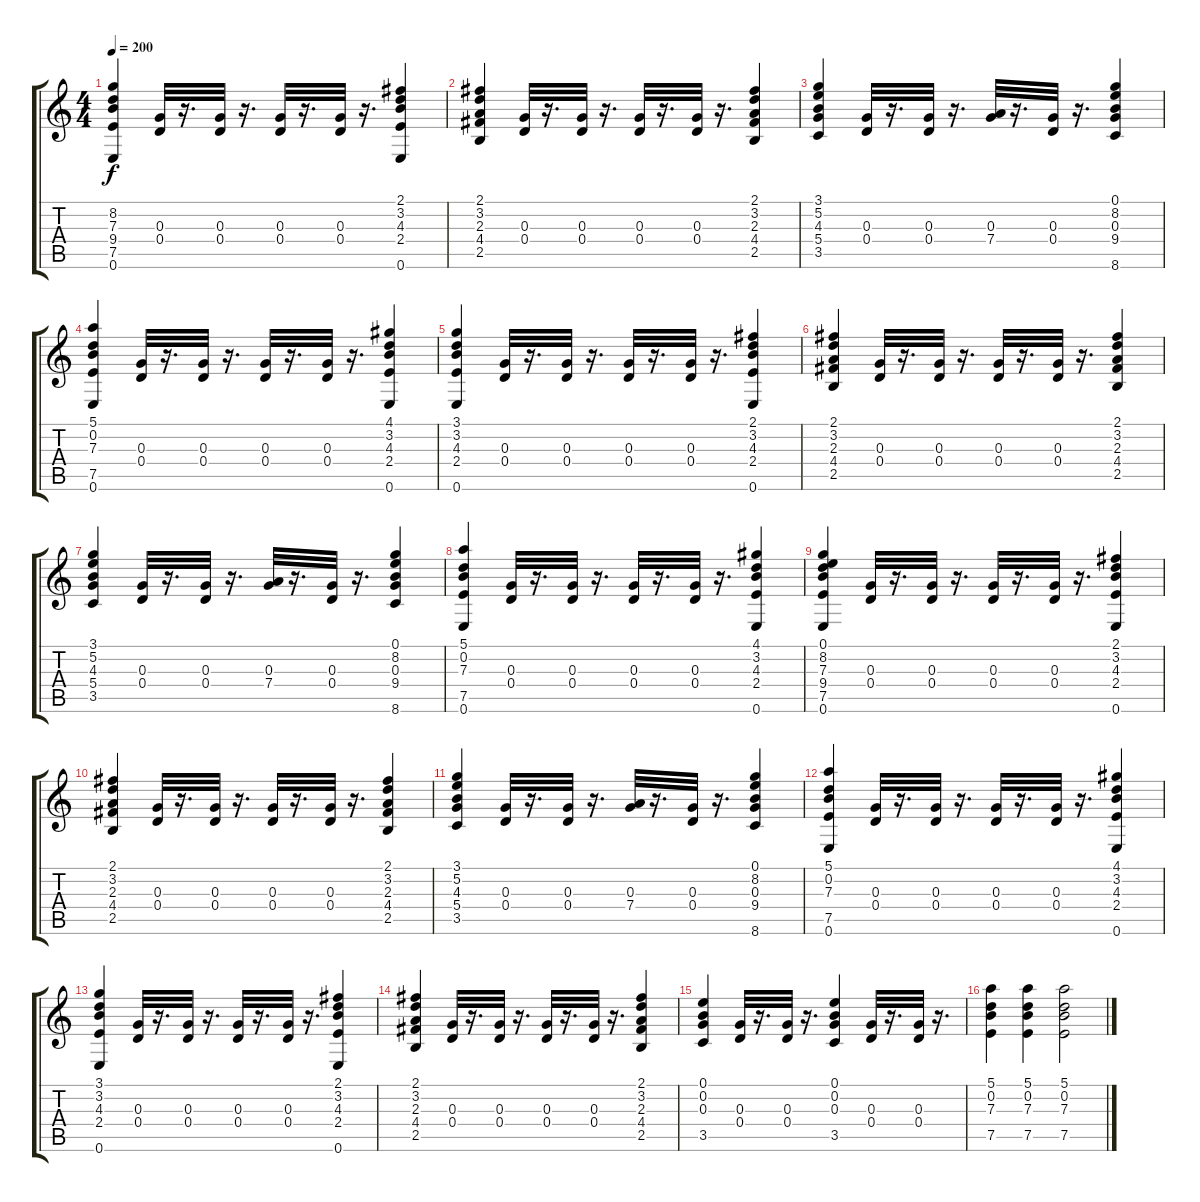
\track "" {instrument acousticguitarsteel}
\staff {score tabs}
\tuning (E4 B3 G3 D3 A2 E2) {hide}
\ts (4 4)
\tempo 200
\clef g2
\ks c
(8.2 7.3 9.4 7.5 0.6).4{dy f} (0.3 0.4).32 r.16{d} (0.3 0.4).32 r.16{d} (0.3 0.4).32 r.16{d} (0.3 0.4).32 r.16{d} (2.1 3.2 4.3 2.4 0.6).4 |
(2.1 3.2 2.3 4.4 2.5).4 (0.3 0.4).32 r.16{d} (0.3 0.4).32 r.16{d} (0.3 0.4).32 r.16{d} (0.3 0.4).32 r.16{d} (2.1 3.2 2.3 4.4 2.5).4 |
(3.1 5.2 4.3 5.4 3.5).4 (0.3 0.4).32 r.16{d} (0.3 0.4).32 r.16{d} (0.3 7.4).32 r.16{d} (0.3 0.4).32 r.16{d} (0.1 8.2 0.3 9.4 8.6).4 |
(5.1 0.2 7.3 7.5 0.6).4 (0.3 0.4).32 r.16{d} (0.3 0.4).32 r.16{d} (0.3 0.4).32 r.16{d} (0.3 0.4).32 r.16{d} (4.1 3.2 4.3 2.4 0.6).4 |
(3.1 3.2 4.3 2.4 0.6).4 (0.3 0.4).32 r.16{d} (0.3 0.4).32 r.16{d} (0.3 0.4).32 r.16{d} (0.3 0.4).32 r.16{d} (2.1 3.2 4.3 2.4 0.6).4 |
(2.1 3.2 2.3 4.4 2.5).4 (0.3 0.4).32 r.16{d} (0.3 0.4).32 r.16{d} (0.3 0.4).32 r.16{d} (0.3 0.4).32 r.16{d} (2.1 3.2 2.3 4.4 2.5).4 |
(3.1 5.2 4.3 5.4 3.5).4 (0.3 0.4).32 r.16{d} (0.3 0.4).32 r.16{d} (0.3 7.4).32 r.16{d} (0.3 0.4).32 r.16{d} (0.1 8.2 0.3 9.4 8.6).4 |
(5.1 0.2 7.3 7.5 0.6).4 (0.3 0.4).32 r.16{d} (0.3 0.4).32 r.16{d} (0.3 0.4).32 r.16{d} (0.3 0.4).32 r.16{d} (4.1 3.2 4.3 2.4 0.6).4 |
(0.1 8.2 7.3 9.4 7.5 0.6).4 (0.3 0.4).32 r.16{d} (0.3 0.4).32 r.16{d} (0.3 0.4).32 r.16{d} (0.3 0.4).32 r.16{d} (2.1 3.2 4.3 2.4 0.6).4 |
(2.1 3.2 2.3 4.4 2.5).4 (0.3 0.4).32 r.16{d} (0.3 0.4).32 r.16{d} (0.3 0.4).32 r.16{d} (0.3 0.4).32 r.16{d} (2.1 3.2 2.3 4.4 2.5).4 |
(3.1 5.2 4.3 5.4 3.5).4 (0.3 0.4).32 r.16{d} (0.3 0.4).32 r.16{d} (0.3 7.4).32 r.16{d} (0.3 0.4).32 r.16{d} (0.1 8.2 0.3 9.4 8.6).4 |
(5.1 0.2 7.3 7.5 0.6).4 (0.3 0.4).32 r.16{d} (0.3 0.4).32 r.16{d} (0.3 0.4).32 r.16{d} (0.3 0.4).32 r.16{d} (4.1 3.2 4.3 2.4 0.6).4 |
(3.1 3.2 4.3 2.4 0.6).4 (0.3 0.4).32 r.16{d} (0.3 0.4).32 r.16{d} (0.3 0.4).32 r.16{d} (0.3 0.4).32 r.16{d} (2.1 3.2 4.3 2.4 0.6).4 |
(2.1 3.2 2.3 4.4 2.5).4 (0.3 0.4).32 r.16{d} (0.3 0.4).32 r.16{d} (0.3 0.4).32 r.16{d} (0.3 0.4).32 r.16{d} (2.1 3.2 2.3 4.4 2.5).4 |
(0.1 0.2 0.3 3.5).4 (0.3 0.4).32 r.16{d} (0.3 0.4).32 r.16{d} (0.1 0.2 0.3 3.5).4 (0.3 0.4).32 r.16{d} (0.3 0.4).32 r.16{d} |
(5.1 0.2 7.3 7.5).4 (5.1 0.2 7.3 7.5).4 (5.1 0.2 7.3 7.5).2
